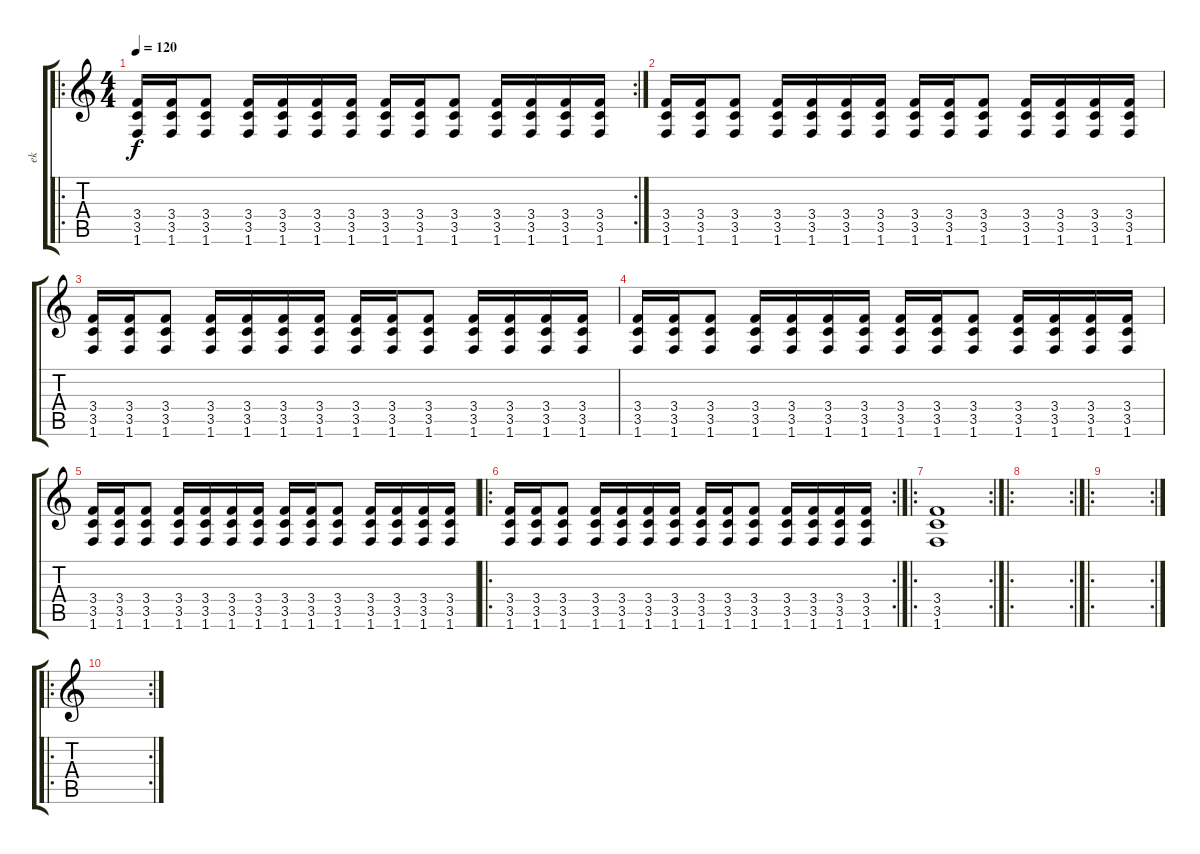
\track ("ek" "ek") {instrument overdrivenguitar}
\staff {score tabs}
\tuning (E4 B3 G3 D3 A2 E2) {hide}
\ro
\rc 2
\ts (4 4)
\tempo 120
\clef g2
\ks c
(3.4 3.5 1.6).16{dy f} (3.4 3.5 1.6).16 (3.4 3.5 1.6).8 (3.4 3.5 1.6).16 (3.4 3.5 1.6).16 (3.4 3.5 1.6).16 (3.4 3.5 1.6).16 (3.4 3.5 1.6).16 (3.4 3.5 1.6).16 (3.4 3.5 1.6).8 (3.4 3.5 1.6).16 (3.4 3.5 1.6).16 (3.4 3.5 1.6).16 (3.4 3.5 1.6).16 |
(3.4 3.5 1.6).16 (3.4 3.5 1.6).16 (3.4 3.5 1.6).8 (3.4 3.5 1.6).16 (3.4 3.5 1.6).16 (3.4 3.5 1.6).16 (3.4 3.5 1.6).16 (3.4 3.5 1.6).16 (3.4 3.5 1.6).16 (3.4 3.5 1.6).8 (3.4 3.5 1.6).16 (3.4 3.5 1.6).16 (3.4 3.5 1.6).16 (3.4 3.5 1.6).16 |
(3.4 3.5 1.6).16 (3.4 3.5 1.6).16 (3.4 3.5 1.6).8 (3.4 3.5 1.6).16 (3.4 3.5 1.6).16 (3.4 3.5 1.6).16 (3.4 3.5 1.6).16 (3.4 3.5 1.6).16 (3.4 3.5 1.6).16 (3.4 3.5 1.6).8 (3.4 3.5 1.6).16 (3.4 3.5 1.6).16 (3.4 3.5 1.6).16 (3.4 3.5 1.6).16 |
(3.4 3.5 1.6).16 (3.4 3.5 1.6).16 (3.4 3.5 1.6).8 (3.4 3.5 1.6).16 (3.4 3.5 1.6).16 (3.4 3.5 1.6).16 (3.4 3.5 1.6).16 (3.4 3.5 1.6).16 (3.4 3.5 1.6).16 (3.4 3.5 1.6).8 (3.4 3.5 1.6).16 (3.4 3.5 1.6).16 (3.4 3.5 1.6).16 (3.4 3.5 1.6).16 |
(3.4 3.5 1.6).16 (3.4 3.5 1.6).16 (3.4 3.5 1.6).8 (3.4 3.5 1.6).16 (3.4 3.5 1.6).16 (3.4 3.5 1.6).16 (3.4 3.5 1.6).16 (3.4 3.5 1.6).16 (3.4 3.5 1.6).16 (3.4 3.5 1.6).8 (3.4 3.5 1.6).16 (3.4 3.5 1.6).16 (3.4 3.5 1.6).16 (3.4 3.5 1.6).16 |
\ro
\rc 2
(3.4 3.5 1.6).16{volume 16} (3.4 3.5 1.6).16 (3.4 3.5 1.6).8 (3.4 3.5 1.6).16 (3.4 3.5 1.6).16 (3.4 3.5 1.6).16 (3.4 3.5 1.6).16 (3.4 3.5 1.6).16 (3.4 3.5 1.6).16 (3.4 3.5 1.6).8 (3.4 3.5 1.6).16 (3.4 3.5 1.6).16 (3.4 3.5 1.6).16 (3.4 3.5 1.6).16 |
\ro
\rc 2
(3.4 3.5 1.6).1 |
\ro
\rc 2
|
\ro
\rc 2
|
\ro
\rc 2
